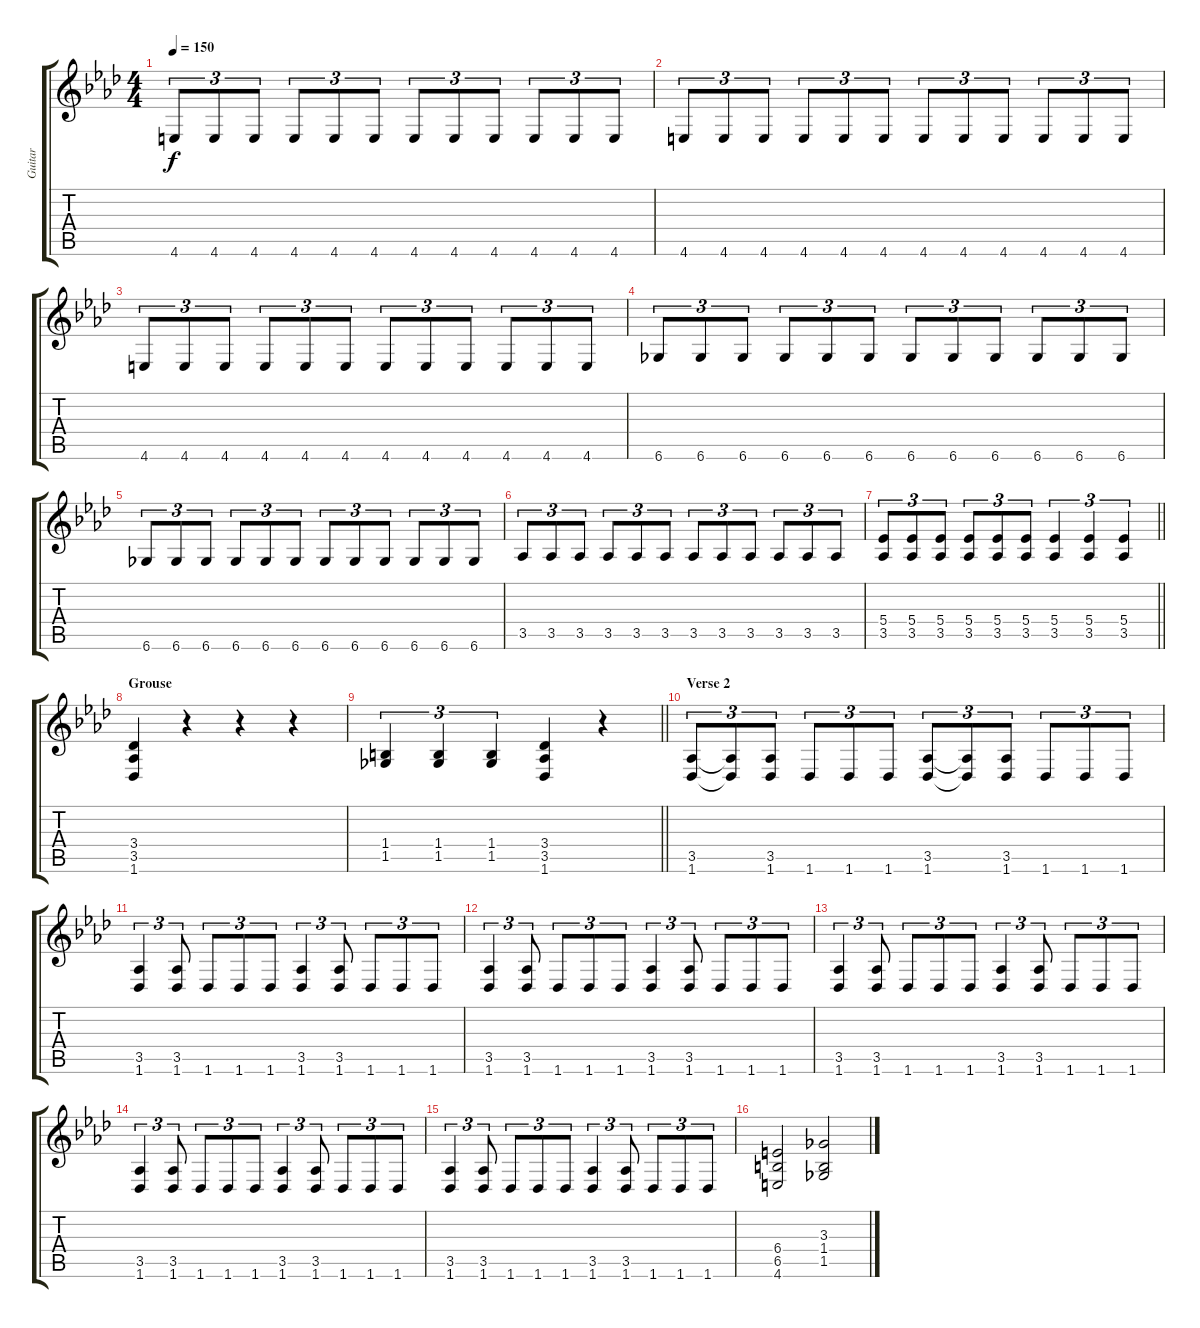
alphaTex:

\track ("Guitar" "Guitar") {instrument distortionguitar}
\staff {score tabs}
\tuning (C4 G3 Eb3 Bb2 F2 C2) {hide}
\ts (4 4)
\tempo 150
\clef g2
\ks fminor
4.6.8{tu (3 2) dy f} 4.6.8{tu (3 2)} 4.6.8{tu (3 2)} 4.6.8{tu (3 2)} 4.6.8{tu (3 2)} 4.6.8{tu (3 2)} 4.6.8{tu (3 2)} 4.6.8{tu (3 2)} 4.6.8{tu (3 2)} 4.6.8{tu (3 2)} 4.6.8{tu (3 2)} 4.6.8{tu (3 2)} |
4.6.8{tu (3 2)} 4.6.8{tu (3 2)} 4.6.8{tu (3 2)} 4.6.8{tu (3 2)} 4.6.8{tu (3 2)} 4.6.8{tu (3 2)} 4.6.8{tu (3 2)} 4.6.8{tu (3 2)} 4.6.8{tu (3 2)} 4.6.8{tu (3 2)} 4.6.8{tu (3 2)} 4.6.8{tu (3 2)} |
4.6.8{tu (3 2)} 4.6.8{tu (3 2)} 4.6.8{tu (3 2)} 4.6.8{tu (3 2)} 4.6.8{tu (3 2)} 4.6.8{tu (3 2)} 4.6.8{tu (3 2)} 4.6.8{tu (3 2)} 4.6.8{tu (3 2)} 4.6.8{tu (3 2)} 4.6.8{tu (3 2)} 4.6.8{tu (3 2)} |
6.6.8{tu (3 2)} 6.6.8{tu (3 2)} 6.6.8{tu (3 2)} 6.6.8{tu (3 2)} 6.6.8{tu (3 2)} 6.6.8{tu (3 2)} 6.6.8{tu (3 2)} 6.6.8{tu (3 2)} 6.6.8{tu (3 2)} 6.6.8{tu (3 2)} 6.6.8{tu (3 2)} 6.6.8{tu (3 2)} |
6.6.8{tu (3 2)} 6.6.8{tu (3 2)} 6.6.8{tu (3 2)} 6.6.8{tu (3 2)} 6.6.8{tu (3 2)} 6.6.8{tu (3 2)} 6.6.8{tu (3 2)} 6.6.8{tu (3 2)} 6.6.8{tu (3 2)} 6.6.8{tu (3 2)} 6.6.8{tu (3 2)} 6.6.8{tu (3 2)} |
3.5.8{tu (3 2)} 3.5.8{tu (3 2)} 3.5.8{tu (3 2)} 3.5.8{tu (3 2)} 3.5.8{tu (3 2)} 3.5.8{tu (3 2)} 3.5.8{tu (3 2)} 3.5.8{tu (3 2)} 3.5.8{tu (3 2)} 3.5.8{tu (3 2)} 3.5.8{tu (3 2)} 3.5.8{tu (3 2)} |
\barLineRight lightlight
(5.4 3.5).8{tu (3 2)} (5.4 3.5).8{tu (3 2)} (5.4 3.5).8{tu (3 2)} (5.4 3.5).8{tu (3 2)} (5.4 3.5).8{tu (3 2)} (5.4 3.5).8{tu (3 2)} (5.4 3.5).4{tu (3 2)} (5.4 3.5).4{tu (3 2)} (5.4 3.5).4{tu (3 2)} |
\section ("" "Grouse")
(3.4 3.5 1.6).4 r.4 r.4 r.4 |
\barLineRight lightlight
(1.4 1.5).4{tu (3 2)} (1.4 1.5).4{tu (3 2)} (1.4 1.5).4{tu (3 2)} (3.4 3.5 1.6).4 r.4 |
\section ("" "Verse 2")
(3.5 1.6).8{tu (3 2)} (3.5{t} 1.6{t}).8{tu (3 2)} (3.5 1.6).8{tu (3 2)} 1.6.8{tu (3 2)} 1.6.8{tu (3 2)} 1.6.8{tu (3 2)} (3.5 1.6).8{tu (3 2)} (3.5{t} 1.6{t}).8{tu (3 2)} (3.5 1.6).8{tu (3 2)} 1.6.8{tu (3 2)} 1.6.8{tu (3 2)} 1.6.8{tu (3 2)} |
(3.5 1.6).4{tu (3 2)} (3.5 1.6).8{tu (3 2)} 1.6.8{tu (3 2)} 1.6.8{tu (3 2)} 1.6.8{tu (3 2)} (3.5 1.6).4{tu (3 2)} (3.5 1.6).8{tu (3 2)} 1.6.8{tu (3 2)} 1.6.8{tu (3 2)} 1.6.8{tu (3 2)} |
(3.5 1.6).4{tu (3 2)} (3.5 1.6).8{tu (3 2)} 1.6.8{tu (3 2)} 1.6.8{tu (3 2)} 1.6.8{tu (3 2)} (3.5 1.6).4{tu (3 2)} (3.5 1.6).8{tu (3 2)} 1.6.8{tu (3 2)} 1.6.8{tu (3 2)} 1.6.8{tu (3 2)} |
(3.5 1.6).4{tu (3 2)} (3.5 1.6).8{tu (3 2)} 1.6.8{tu (3 2)} 1.6.8{tu (3 2)} 1.6.8{tu (3 2)} (3.5 1.6).4{tu (3 2)} (3.5 1.6).8{tu (3 2)} 1.6.8{tu (3 2)} 1.6.8{tu (3 2)} 1.6.8{tu (3 2)} |
(3.5 1.6).4{tu (3 2)} (3.5 1.6).8{tu (3 2)} 1.6.8{tu (3 2)} 1.6.8{tu (3 2)} 1.6.8{tu (3 2)} (3.5 1.6).4{tu (3 2)} (3.5 1.6).8{tu (3 2)} 1.6.8{tu (3 2)} 1.6.8{tu (3 2)} 1.6.8{tu (3 2)} |
(3.5 1.6).4{tu (3 2)} (3.5 1.6).8{tu (3 2)} 1.6.8{tu (3 2)} 1.6.8{tu (3 2)} 1.6.8{tu (3 2)} (3.5 1.6).4{tu (3 2)} (3.5 1.6).8{tu (3 2)} 1.6.8{tu (3 2)} 1.6.8{tu (3 2)} 1.6.8{tu (3 2)} |
(6.4 6.5 4.6).2 (3.3 1.4 1.5).2
